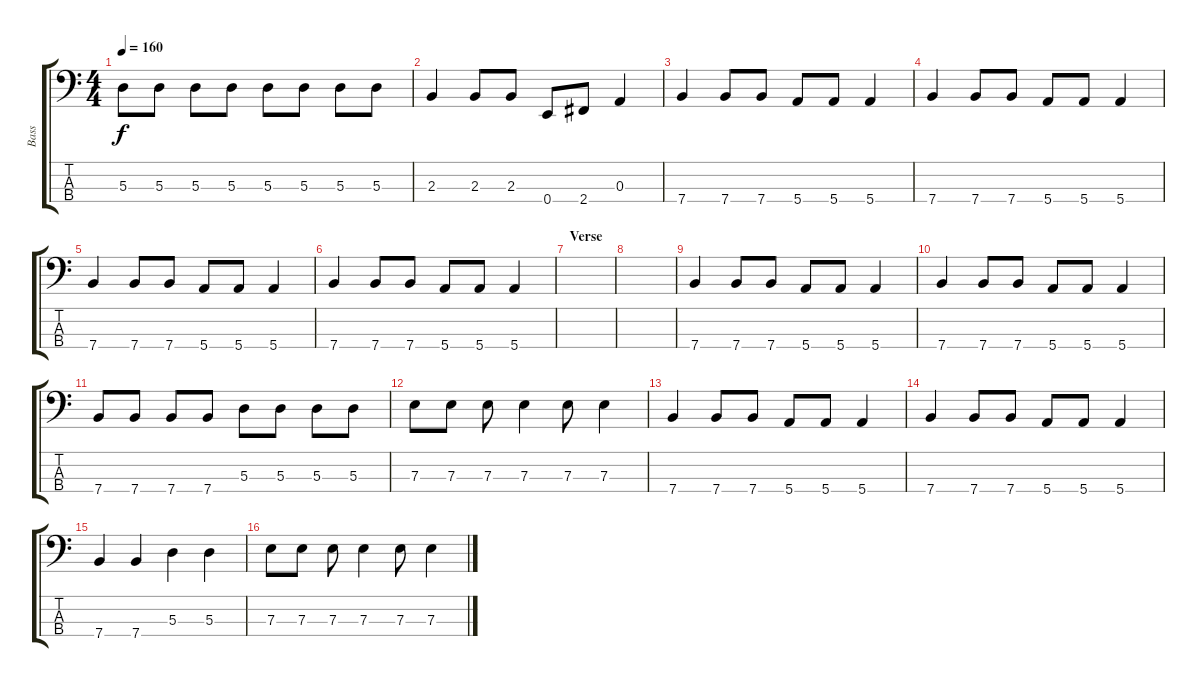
\track ("Bass" "Bass") {instrument electricbassfinger}
\staff {score tabs}
\tuning (G2 D2 A1 E1) {hide}
\ts (4 4)
\tempo 160
\clef f4
\ks c
5.3.8{dy f} 5.3.8 5.3.8 5.3.8 5.3.8 5.3.8 5.3.8 5.3.8 |
2.3.4 2.3.8 2.3.8 0.4.8 2.4.8 0.3.4 |
7.4.4 7.4.8 7.4.8 5.4.8 5.4.8 5.4.4 |
7.4.4 7.4.8 7.4.8 5.4.8 5.4.8 5.4.4 |
7.4.4 7.4.8 7.4.8 5.4.8 5.4.8 5.4.4 |
7.4.4 7.4.8 7.4.8 5.4.8 5.4.8 5.4.4 |
\section ("" "Verse")
|
|
7.4.4 7.4.8 7.4.8 5.4.8 5.4.8 5.4.4 |
7.4.4 7.4.8 7.4.8 5.4.8 5.4.8 5.4.4 |
7.4.8 7.4.8 7.4.8 7.4.8 5.3.8 5.3.8 5.3.8 5.3.8 |
7.3.8 7.3.8 7.3.8 7.3.4 7.3.8 7.3.4 |
7.4.4 7.4.8 7.4.8 5.4.8 5.4.8 5.4.4 |
7.4.4 7.4.8 7.4.8 5.4.8 5.4.8 5.4.4 |
7.4.4 7.4.4 5.3.4 5.3.4 |
7.3.8 7.3.8 7.3.8 7.3.4 7.3.8 7.3.4
